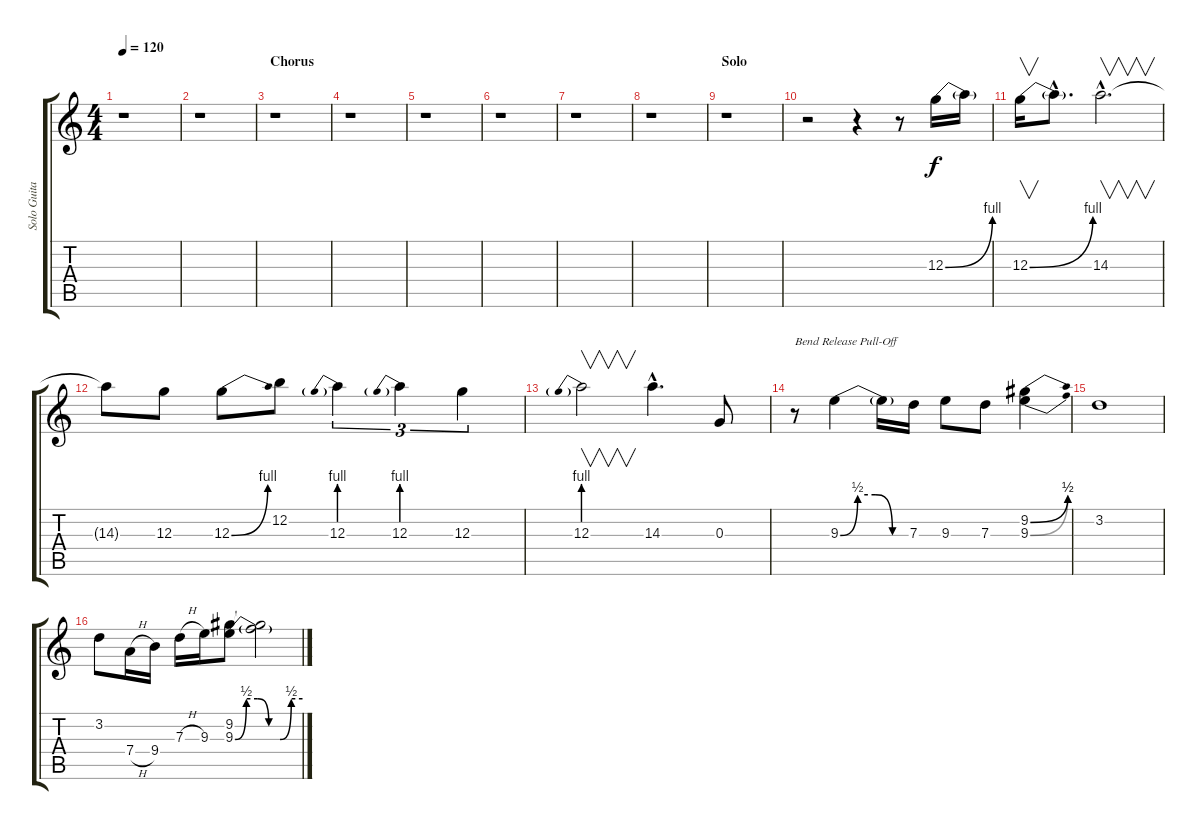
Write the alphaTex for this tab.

\track ("Solo Guitar" "Solo Guita") {instrument overdrivenguitar}
\staff {score tabs}
\tuning (E4 B3 G3 D3 A2 E2) {hide}
\ts (4 4)
\tempo 120
\clef g2
\ks c
r.1{dy f} |
r.1 |
\section ("" "Chorus")
r.1 |
r.1 |
r.1 |
r.1 |
r.1 |
r.1 |
\section ("" "Solo")
r.1 |
r.2 r.4 r.8 12.3{be (bend 0 0 60 4)}.16 12.3{t}.16 |
12.3{be (bend 0 0 60 4)}.16{v} 12.3{hac t}.8{d} 14.3{hac}.2{v d} |
14.3{t}.8 12.3.8 12.3{be (bend 0 0 60 4)}.8 12.2.8 12.3{be (prebend 0 4 60 4)}.4{tu (3 2)} 12.3{be (prebend 0 4 60 4)}.4{tu (3 2)} 12.3.4{tu (3 2)} |
12.3{be (prebend 0 4 60 4)}.2{v} 14.3{hac}.4{d} 0.3.8 |
r.8{txt "Bend Release Pull-Off"} 9.3{be (custom 0 0 15 2 30 2 45 0 60 0)}.4 9.3{t}.16 7.3.16 9.3.8 7.3.8 (9.2{be (bend 0 0 60 2)} 9.3{be (bend 0 0 60 2)}).4 |
3.2.1 |
3.2.8 7.4{h}.16 9.4.16 7.3{h}.16 9.3.16 (9.2 9.3{be (custom 0 0 10 2 20 2 30 0 40 0 50 2 60 2)}).8 (9.2{t} 9.3{t}).2
